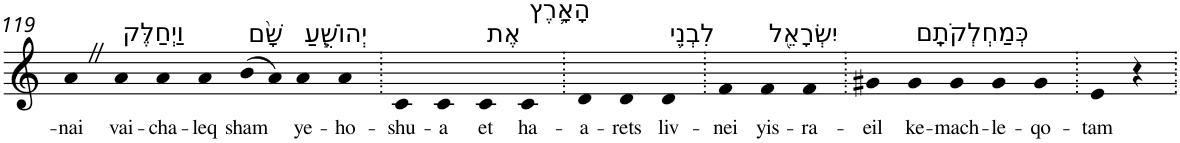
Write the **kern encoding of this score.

**kern	**text
*part1	*part1
*staff1	*staff1
*I"Piano	*
*I'Pno	*
!!LO:PB:g=z
*clefG2	*
*k[]	*
=119	=119
!	!LO:LY:b
4aZ	-nai
!LO:TX:a:t=וַיְחַלֶּק	!
!	!LO:LY:b
4a	vai-
!	!LO:LY:b
4a	-cha-
!	!LO:LY:b
4a	-leq
!LO:TX:a:t=שָׁ֨ם	!
!	!LO:LY:b
(>8b	sham
8a)	.
!LO:TX:a:t=יְהוֹשֻׁ֧עַ	!
!	!LO:LY:b
4a	ye-
!	!LO:LY:b
4a	-ho-
=120.	=120.
!	!LO:LY:b
4c	-shu-
!	!LO:LY:b
4c	-a
!LO:TX:a:t=אֶת	!
!	!LO:LY:b
4c	et
!LO:TX:a:t=הָאָ֛רֶץ	!
!	!LO:LY:b
4c	ha-
=121.	=121.
!	!LO:LY:b
4d	-a-
!	!LO:LY:b
4d	-rets
!LO:TX:a:t=לִבְנֵ֥י	!
!	!LO:LY:b
4d	liv-
=122.	=122.
!	!LO:LY:b
4f	-nei
!LO:TX:a:t=יִשְׂרָאֵ֖ל	!
!	!LO:LY:b
4f	yis-
!	!LO:LY:b
4f	-ra-
=123.	=123.
!	!LO:LY:b
4g#X	-eil
!LO:TX:a:t=כְּמַחְלְקֹתָֽם	!
!	!LO:LY:b
4g#	ke-
!	!LO:LY:b
4g#	-mach-
!	!LO:LY:b
4g#	-le-
!	!LO:LY:b
4g#	-qo-
=124.	=124.
!	!LO:LY:b
4e	-tam
4r	.
=.	=.
*-	*-
